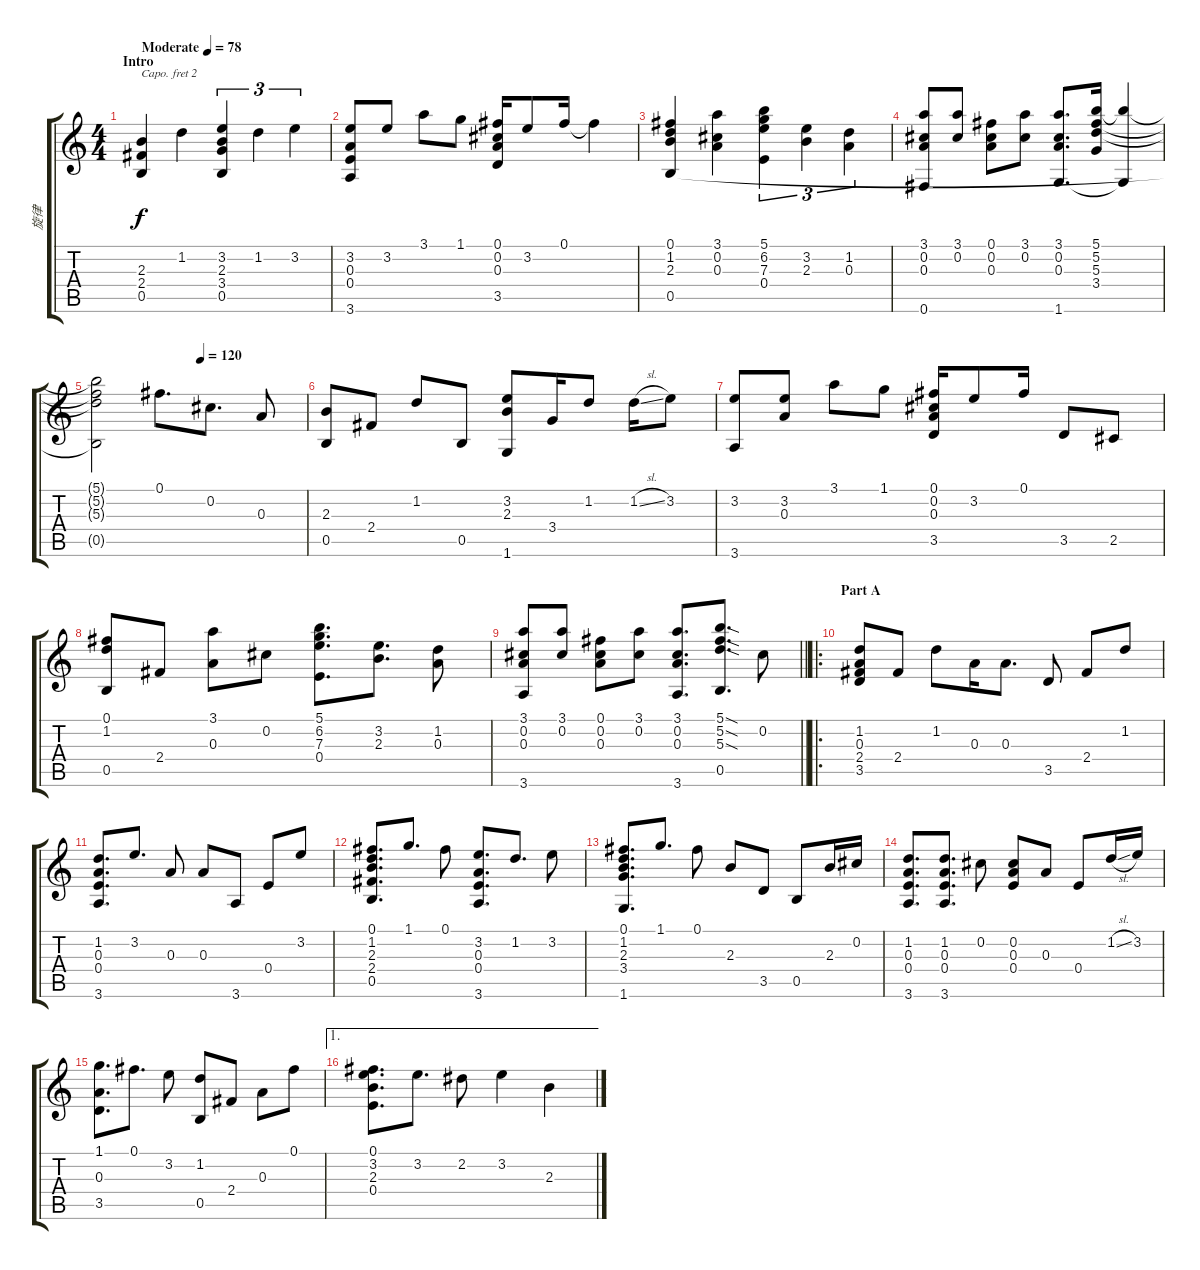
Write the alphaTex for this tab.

\track ("旋律" "旋律") {instrument acousticguitarsteel}
\staff {score tabs}
\capo 2
\tuning (E4 B3 G3 D3 A2 E2) {hide}
\ts (4 4)
\section ("" "Intro")
\tempo (78 "Moderate")
\clef g2
\ks c
(2.3 2.4 0.5).4{dy f instrument acousticguitarsteel} 1.2.4 (3.2 2.3 3.4 0.5).4{tu (3 2)} 1.2.4{tu (3 2)} 3.2.4{tu (3 2)} |
(3.2 0.3 0.4 3.6).8 3.2.8 3.1.8 1.1.8 (0.1 0.2 0.3 3.5).16 3.2.8 0.1.16 0.1{t}.4 |
(0.1 1.2 2.3 0.5).4 (3.1 0.2 0.3).4 (5.1 6.2 7.3 0.4).4{tu (3 2)} (3.2 2.3).4{tu (3 2)} (1.2 0.3).4{tu (3 2)} |
(3.1 0.2 0.3 0.6).8 (3.1 0.2).8 (0.1 0.2 0.3).8 (3.1 0.2).8 (3.1 0.2 0.3 1.6).8{d} (5.1 5.2 5.3 3.4).16 (5.1{t} 1.6{t}).4 |
\tempo (120 0.5)
(5.1{t} 5.2{t} 5.3{t} 0.5{t}).2 0.1.8{d} 0.2.8{d} 0.3.8 |
(2.3 0.5).8 2.4.8 1.2.8 0.5.8 (3.2 2.3 1.6).8 3.4.16 1.2.8 1.2{sl}.16 3.2.8 |
(3.2 3.6).8 (3.2 0.3).8 3.1.8 1.1.8 (0.1 0.2 0.3 3.5).16 3.2.8 0.1.16 3.5.8 2.5.8 |
(0.1 1.2 0.5).8 2.4.8 (3.1 0.3).8 0.2.8 (5.1 6.2 7.3 0.4).8{d} (3.2 2.3).8{d} (1.2 0.3).8 |
\barLineRight lightlight
(3.1 0.2 0.3 3.6).8 (3.1 0.2).8 (0.1 0.2 0.3).8 (3.1 0.2).8 (3.1 0.2 0.3 3.6).8{d} (5.1{sod} 5.2{sod} 5.3{sod} 0.5).8{d} 0.2.8 |
\ro
\section ("" "Part A")
(1.2 0.3 2.4 3.5).8 2.4.8 1.2.8 0.3.16 0.3.8{d} 3.5.8 2.4.8 1.2.8 |
(1.2 0.3 0.4 3.6).8{d} 3.2.8{d} 0.3.8 0.3.8 3.6.8 0.4.8 3.2.8 |
(0.1 1.2 2.3 2.4 0.5).8{d} 1.1.8{d} 0.1.8 (3.2 0.3 0.4 3.6).8{d} 1.2.8{d} 3.2.8 |
(0.1 1.2 2.3 3.4 1.6).8{d} 1.1.8{d} 0.1.8 2.3.8 3.5.8 0.5.8 2.3.16 0.2.16 |
(1.2 0.3 0.4 3.6).8{d} (1.2 0.3 0.4 3.6).8{d} 0.2.8 (0.2 0.3 0.4).8 0.3.8 0.4.8 1.2{sl}.16 3.2.16 |
(1.1 0.3 3.5).8{d} 0.1.8{d} 3.2.8 (1.2 0.5).8 2.4.8 0.3.8 0.1.8 |
\ae 1
(0.1 3.2 2.3 0.4).8{d} 3.2.8{d} 2.2.8 3.2.4 2.3.4
